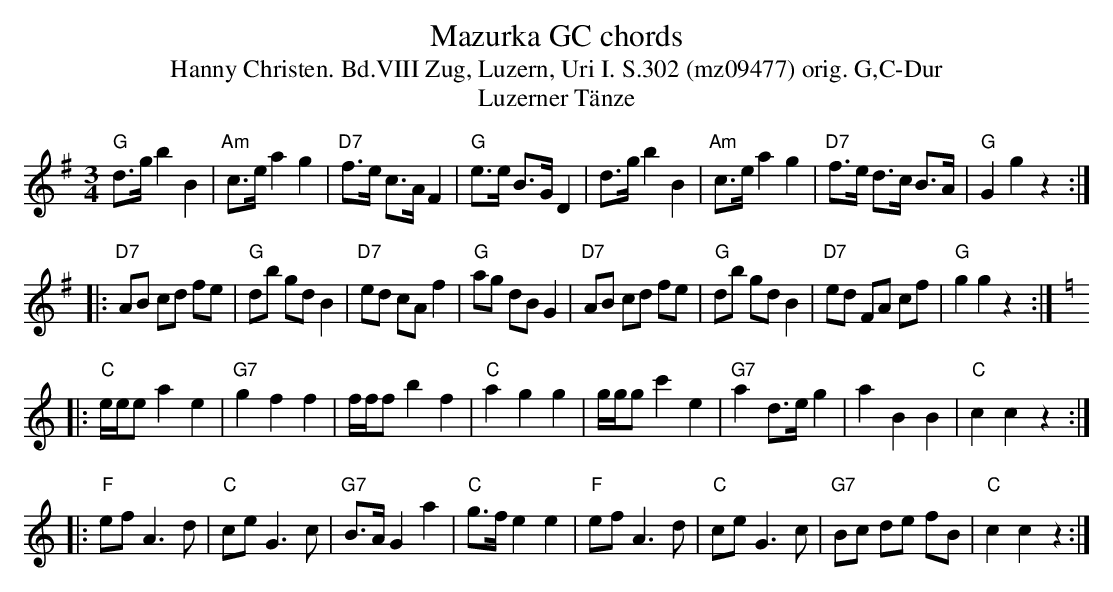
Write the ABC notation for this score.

X:1
T: Mazurka GC chords
T:Hanny Christen. Bd.VIII Zug, Luzern, Uri I. S.302 (mz09477) orig. G,C-Dur
T: Luzerner T\"anze
M:3/4
L:1/8
K:G %%MIDI gchordon
"G"d>g b2B2 | "Am"c>e a2g2 | "D7"f>e c>A F2 | "G"e>e B>G D2 | d>g b2B2 | "Am"c>e a2g2 | "D7"f>e d>c B>A | "G"G2g2z2 ::
"D7"AB cd fe | "G"db gd B2 | "D7"ed cA f2 | "G"ag dB G2 | "D7"AB cd fe | "G"db gd B2 | "D7"ed FA cf | "G"g2g2z2 :: [K:C]
"C"e/e/e a2e2 | "G7"g2f2f2 | f/f/f b2f2 | "C"a2g2g2 | g/g/g c'2e2 | "G7"a2 d>e g2 | a2B2B2 | "C"c2c2z2 ::
"F"ef A3d | "C"ce G3c | "G7"B>A G2a2 | "C"g>f e2e2 | "F"ef A3d | "C"ce G3c | "G7"Bc de fB | "C"c2c2z2 :|
